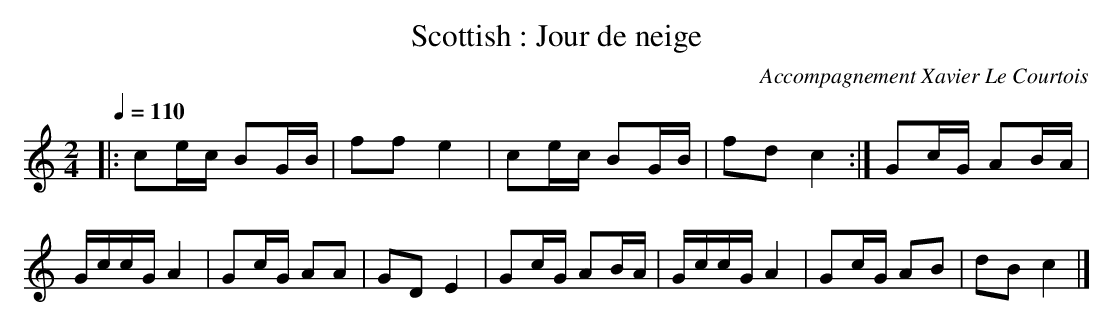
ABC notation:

X:1
T:Scottish : Jour de neige
C:Accompagnement Xavier Le Courtois
L:1/8
M:2/4
Q:1/4=110
K:C
|: ce/2c/2 BG/2B/2 | ff e2 | ce/2c/2 BG/2B/2 | fd c2 :|\
Gc/G/ AB/A/ | G/c/c/G/ A2 | Gc/G/ AA | GD E2 |\
Gc/G/ AB/A/ | G/c/c/G/ A2 | Gc/G/ AB | dB c2 |]
